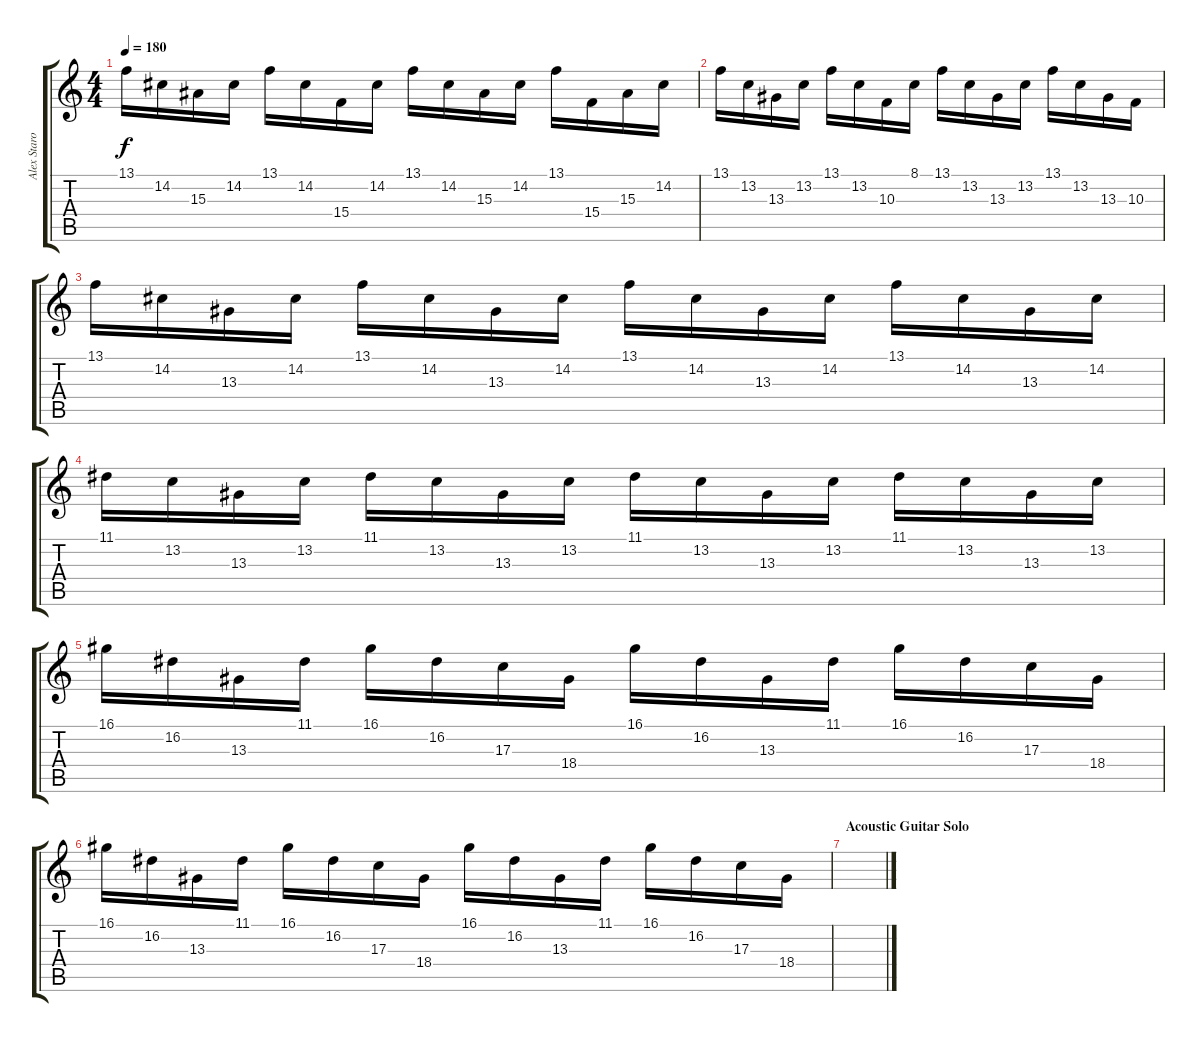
\track ("Alex Staropoli" "Alex Staro") {instrument pad4choir}
\staff {score tabs}
\tuning (E4 B3 G3 D3 A2 E2) {hide}
\ts (4 4)
\tempo 180
\clef g2
\ks c
13.1.16{dy f} 14.2.16 15.3.16 14.2.16 13.1.16 14.2.16 15.4.16 14.2.16 13.1.16 14.2.16 15.3.16 14.2.16 13.1.16 15.4.16 15.3.16 14.2.16 |
13.1.16 13.2.16 13.3.16 13.2.16 13.1.16 13.2.16 10.3.16 8.1.16 13.1.16 13.2.16 13.3.16 13.2.16 13.1.16 13.2.16 13.3.16 10.3.16 |
13.1.16 14.2.16 13.3.16 14.2.16 13.1.16 14.2.16 13.3.16 14.2.16 13.1.16 14.2.16 13.3.16 14.2.16 13.1.16 14.2.16 13.3.16 14.2.16 |
11.1.16 13.2.16 13.3.16 13.2.16 11.1.16 13.2.16 13.3.16 13.2.16 11.1.16 13.2.16 13.3.16 13.2.16 11.1.16 13.2.16 13.3.16 13.2.16 |
16.1.16 16.2.16 13.3.16 11.1.16 16.1.16 16.2.16 17.3.16 18.4.16 16.1.16 16.2.16 13.3.16 11.1.16 16.1.16 16.2.16 17.3.16 18.4.16 |
16.1.16 16.2.16 13.3.16 11.1.16 16.1.16 16.2.16 17.3.16 18.4.16 16.1.16 16.2.16 13.3.16 11.1.16 16.1.16 16.2.16 17.3.16 18.4.16 |
\section ("" "Acoustic Guitar Solo")
